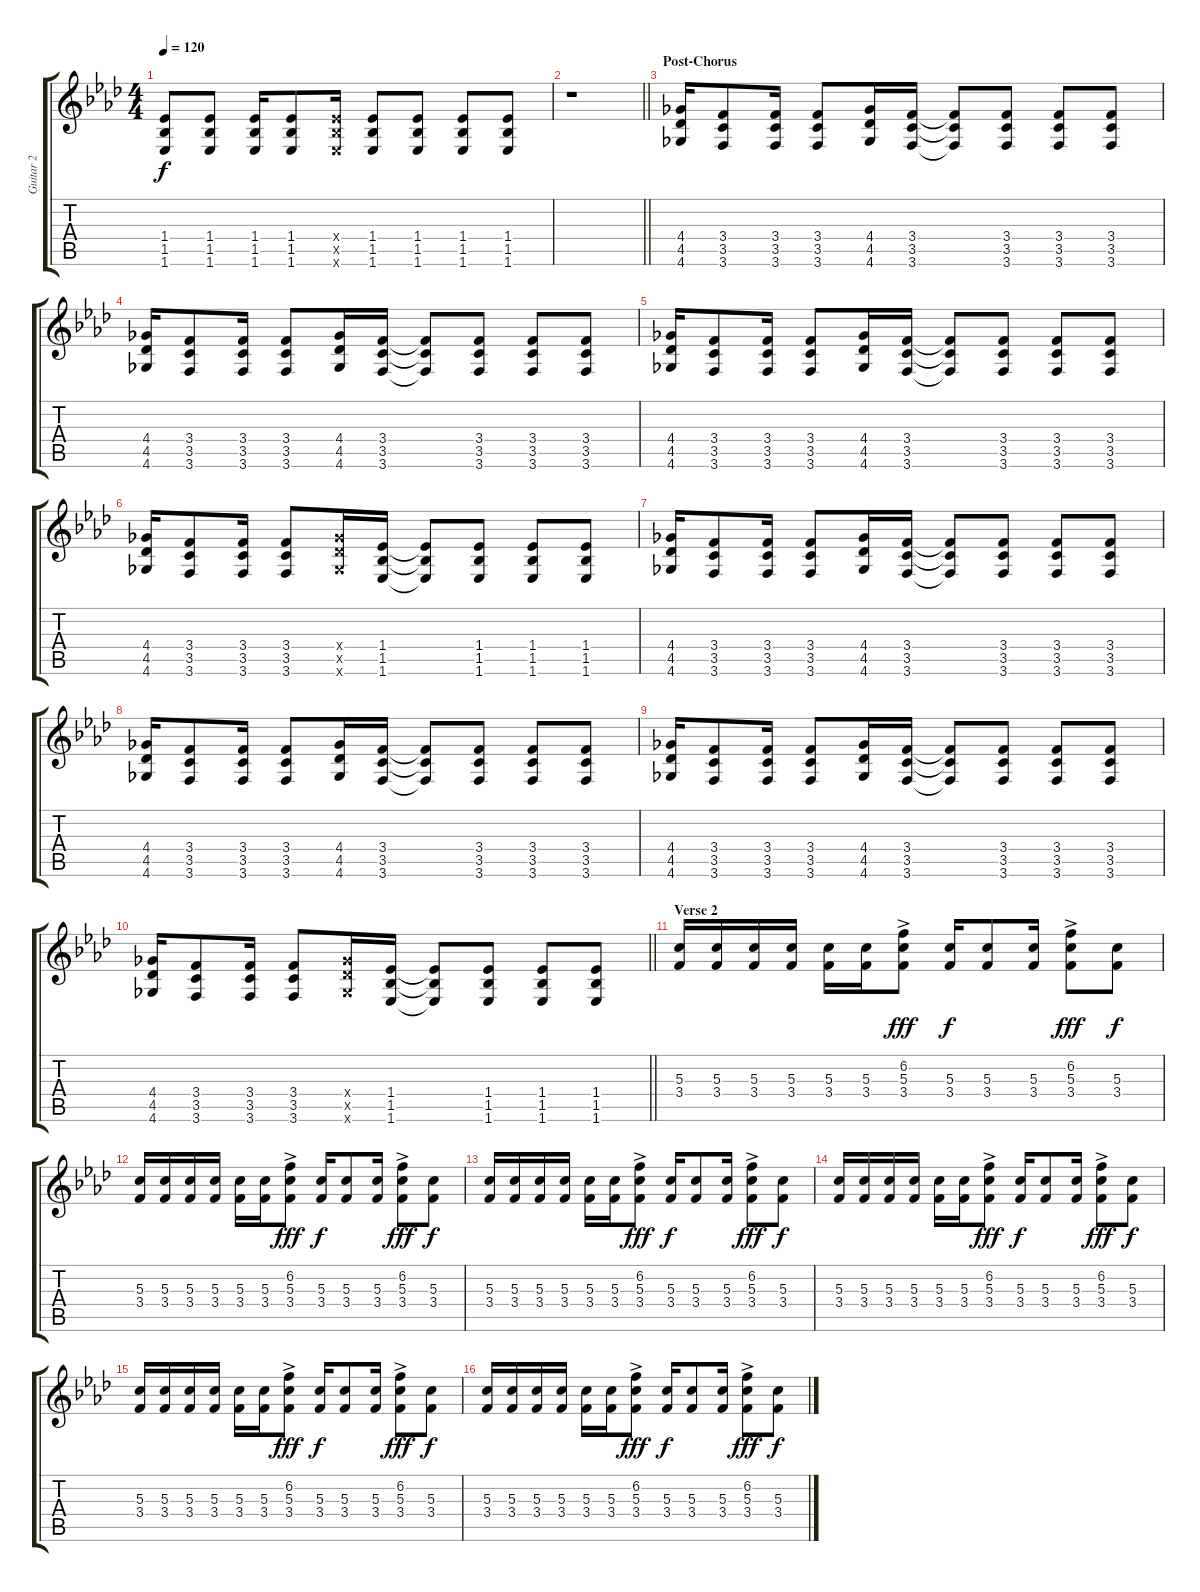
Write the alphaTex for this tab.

\track ("Guitar 2" "Guitar 2") {instrument distortionguitar}
\staff {score tabs}
\tuning (E4 B3 G3 D3 A2 D2) {hide}
\ts (4 4)
\tempo 120
\clef g2
\ks fminor
(1.4 1.5 1.6).8{dy f} (1.4 1.5 1.6).8 (1.4 1.5 1.6).16 (1.4 1.5 1.6).8 (1.4{x} 1.5{x} 1.6{x}).16 (1.4 1.5 1.6).8 (1.4 1.5 1.6).8 (1.4 1.5 1.6).8 (1.4 1.5 1.6).8 |
\barLineRight lightlight
r.1 |
\section ("" "Post-Chorus")
(4.4 4.5 4.6).16 (3.4 3.5 3.6).8 (3.4 3.5 3.6).16 (3.4 3.5 3.6).8 (4.4 4.5 4.6).16 (3.4 3.5 3.6).16 (3.4{t} 3.5{t} 3.6{t}).8 (3.4 3.5 3.6).8 (3.4 3.5 3.6).8 (3.4 3.5 3.6).8 |
(4.4 4.5 4.6).16 (3.4 3.5 3.6).8 (3.4 3.5 3.6).16 (3.4 3.5 3.6).8 (4.4 4.5 4.6).16 (3.4 3.5 3.6).16 (3.4{t} 3.5{t} 3.6{t}).8 (3.4 3.5 3.6).8 (3.4 3.5 3.6).8 (3.4 3.5 3.6).8 |
(4.4 4.5 4.6).16 (3.4 3.5 3.6).8 (3.4 3.5 3.6).16 (3.4 3.5 3.6).8 (4.4 4.5 4.6).16 (3.4 3.5 3.6).16 (3.4{t} 3.5{t} 3.6{t}).8 (3.4 3.5 3.6).8 (3.4 3.5 3.6).8 (3.4 3.5 3.6).8 |
(4.4 4.5 4.6).16 (3.4 3.5 3.6).8 (3.4 3.5 3.6).16 (3.4 3.5 3.6).8 (4.4{x} 4.5{x} 4.6{x}).16 (1.4 1.5 1.6).16 (1.4{t} 1.5{t} 1.6{t}).8 (1.4 1.5 1.6).8 (1.4 1.5 1.6).8 (1.4 1.5 1.6).8 |
(4.4 4.5 4.6).16 (3.4 3.5 3.6).8 (3.4 3.5 3.6).16 (3.4 3.5 3.6).8 (4.4 4.5 4.6).16 (3.4 3.5 3.6).16 (3.4{t} 3.5{t} 3.6{t}).8 (3.4 3.5 3.6).8 (3.4 3.5 3.6).8 (3.4 3.5 3.6).8 |
(4.4 4.5 4.6).16 (3.4 3.5 3.6).8 (3.4 3.5 3.6).16 (3.4 3.5 3.6).8 (4.4 4.5 4.6).16 (3.4 3.5 3.6).16 (3.4{t} 3.5{t} 3.6{t}).8 (3.4 3.5 3.6).8 (3.4 3.5 3.6).8 (3.4 3.5 3.6).8 |
(4.4 4.5 4.6).16 (3.4 3.5 3.6).8 (3.4 3.5 3.6).16 (3.4 3.5 3.6).8 (4.4 4.5 4.6).16 (3.4 3.5 3.6).16 (3.4{t} 3.5{t} 3.6{t}).8 (3.4 3.5 3.6).8 (3.4 3.5 3.6).8 (3.4 3.5 3.6).8 |
\barLineRight lightlight
(4.4 4.5 4.6).16 (3.4 3.5 3.6).8 (3.4 3.5 3.6).16 (3.4 3.5 3.6).8 (4.4{x} 4.5{x} 4.6{x}).16 (1.4 1.5 1.6).16 (1.4{t} 1.5{t} 1.6{t}).8 (1.4 1.5 1.6).8 (1.4 1.5 1.6).8 (1.4 1.5 1.6).8 |
\section ("" "Verse 2")
(5.3 3.4).16{volume 11} (5.3 3.4).16 (5.3 3.4).16 (5.3 3.4).16 (5.3 3.4).16 (5.3 3.4).16 (6.2{ac} 5.3{ac} 3.4{ac}).8{dy fff} (5.3 3.4).16{dy f} (5.3 3.4).8 (5.3 3.4).16 (6.2{ac} 5.3{ac} 3.4{ac}).8{dy fff} (5.3 3.4).8{dy f} |
(5.3 3.4).16 (5.3 3.4).16 (5.3 3.4).16 (5.3 3.4).16 (5.3 3.4).16 (5.3 3.4).16 (6.2{ac} 5.3{ac} 3.4{ac}).8{dy fff} (5.3 3.4).16{dy f} (5.3 3.4).8 (5.3 3.4).16 (6.2{ac} 5.3{ac} 3.4{ac}).8{dy fff} (5.3 3.4).8{dy f} |
(5.3 3.4).16 (5.3 3.4).16 (5.3 3.4).16 (5.3 3.4).16 (5.3 3.4).16 (5.3 3.4).16 (6.2{ac} 5.3{ac} 3.4{ac}).8{dy fff} (5.3 3.4).16{dy f} (5.3 3.4).8 (5.3 3.4).16 (6.2{ac} 5.3{ac} 3.4{ac}).8{dy fff} (5.3 3.4).8{dy f} |
(5.3 3.4).16 (5.3 3.4).16 (5.3 3.4).16 (5.3 3.4).16 (5.3 3.4).16 (5.3 3.4).16 (6.2{ac} 5.3{ac} 3.4{ac}).8{dy fff} (5.3 3.4).16{dy f} (5.3 3.4).8 (5.3 3.4).16 (6.2{ac} 5.3{ac} 3.4{ac}).8{dy fff} (5.3 3.4).8{dy f} |
(5.3 3.4).16 (5.3 3.4).16 (5.3 3.4).16 (5.3 3.4).16 (5.3 3.4).16 (5.3 3.4).16 (6.2{ac} 5.3{ac} 3.4{ac}).8{dy fff} (5.3 3.4).16{dy f} (5.3 3.4).8 (5.3 3.4).16 (6.2{ac} 5.3{ac} 3.4{ac}).8{dy fff} (5.3 3.4).8{dy f} |
(5.3 3.4).16 (5.3 3.4).16 (5.3 3.4).16 (5.3 3.4).16 (5.3 3.4).16 (5.3 3.4).16 (6.2{ac} 5.3{ac} 3.4{ac}).8{dy fff} (5.3 3.4).16{dy f} (5.3 3.4).8 (5.3 3.4).16 (6.2{ac} 5.3{ac} 3.4{ac}).8{dy fff} (5.3 3.4).8{dy f}
